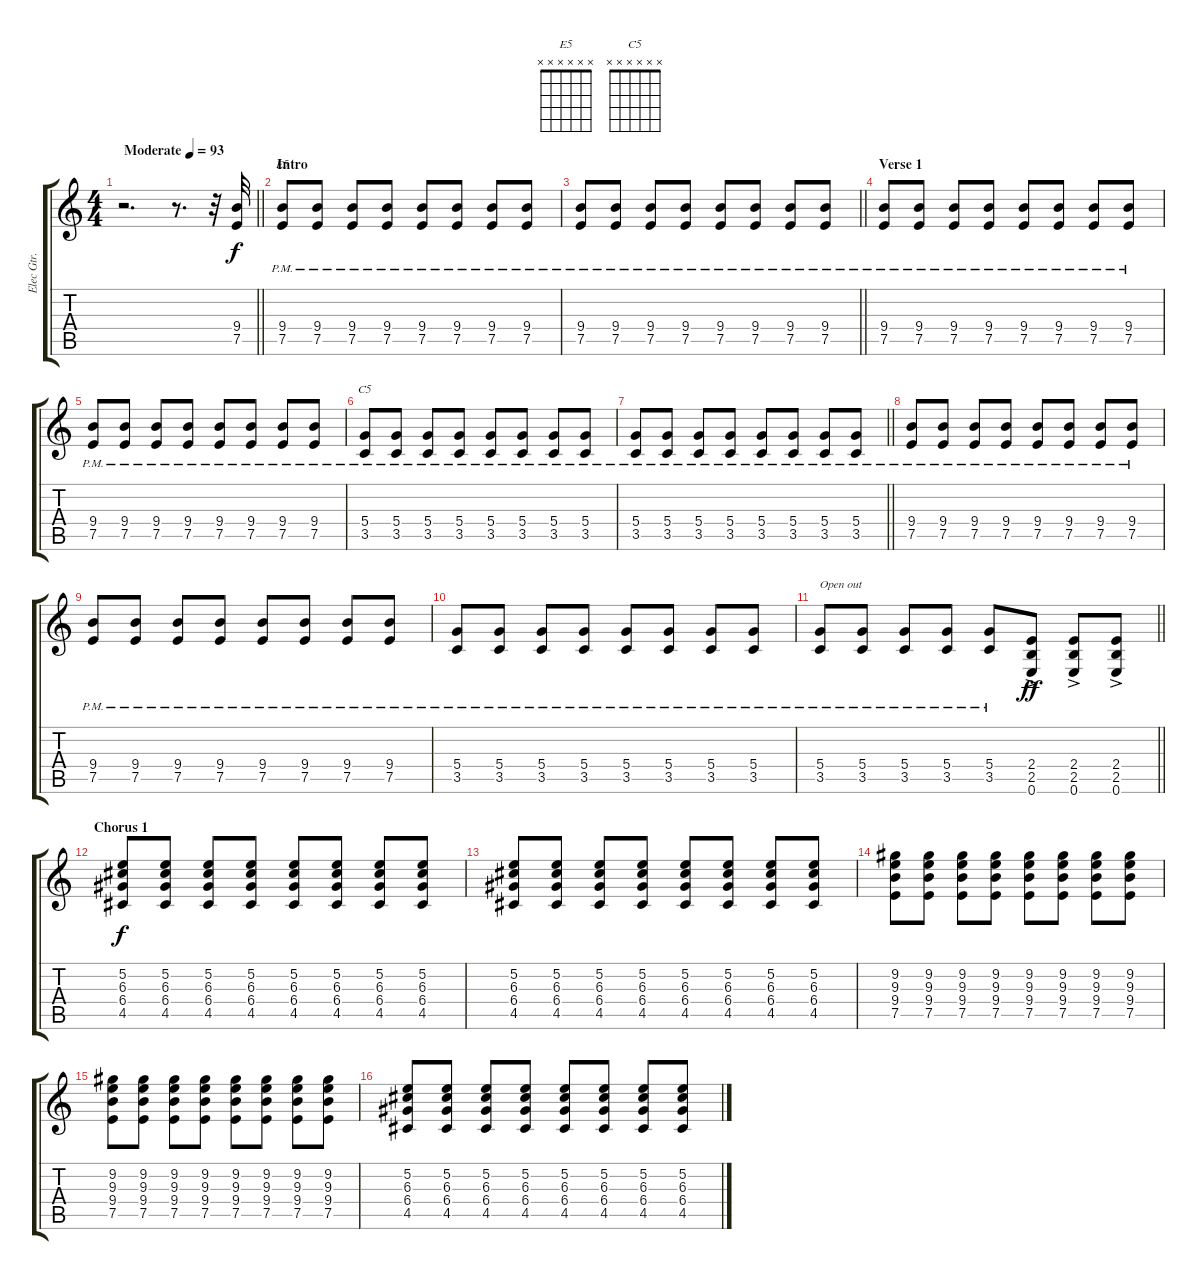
\track ("Elec Gtr. 1" "Elec Gtr. ") {instrument distortionguitar}
\staff {score tabs}
\tuning (E4 B3 G3 D3 A2 E2) {hide}
\chord ("E5" x x x x x x)
\chord ("C5" x x x x x x)
\ts (4 4)
\tempo (93 "Moderate")
\clef g2
\barLineRight lightlight
\ks c
r.2{d dy f instrument distortionguitar} r.8{d} r.32 (9.4 7.5).32 |
\section ("" "Intro")
(9.4{pm} 7.5{pm}).8{ch "E5"} (9.4{pm} 7.5{pm}).8 (9.4{pm} 7.5{pm}).8 (9.4{pm} 7.5{pm}).8 (9.4{pm} 7.5{pm}).8 (9.4{pm} 7.5{pm}).8 (9.4{pm} 7.5{pm}).8 (9.4{pm} 7.5{pm}).8 |
\barLineRight lightlight
(9.4{pm} 7.5{pm}).8 (9.4{pm} 7.5{pm}).8 (9.4{pm} 7.5{pm}).8 (9.4{pm} 7.5{pm}).8 (9.4{pm} 7.5{pm}).8 (9.4{pm} 7.5{pm}).8 (9.4{pm} 7.5{pm}).8 (9.4{pm} 7.5{pm}).8 |
\section ("" "Verse 1")
(9.4{pm} 7.5{pm}).8 (9.4{pm} 7.5{pm}).8 (9.4{pm} 7.5{pm}).8 (9.4{pm} 7.5{pm}).8 (9.4{pm} 7.5{pm}).8 (9.4{pm} 7.5{pm}).8 (9.4{pm} 7.5{pm}).8 (9.4{pm} 7.5{pm}).8 |
(9.4{pm} 7.5{pm}).8 (9.4{pm} 7.5{pm}).8 (9.4{pm} 7.5{pm}).8 (9.4{pm} 7.5{pm}).8 (9.4{pm} 7.5{pm}).8 (9.4{pm} 7.5{pm}).8 (9.4{pm} 7.5{pm}).8 (9.4{pm} 7.5{pm}).8 |
(5.4{pm} 3.5{pm}).8{ch "C5"} (5.4{pm} 3.5{pm}).8 (5.4{pm} 3.5{pm}).8 (5.4{pm} 3.5{pm}).8 (5.4{pm} 3.5{pm}).8 (5.4{pm} 3.5{pm}).8 (5.4{pm} 3.5{pm}).8 (5.4{pm} 3.5{pm}).8 |
\barLineRight lightlight
(5.4{pm} 3.5{pm}).8 (5.4{pm} 3.5{pm}).8 (5.4{pm} 3.5{pm}).8 (5.4{pm} 3.5{pm}).8 (5.4{pm} 3.5{pm}).8 (5.4{pm} 3.5{pm}).8 (5.4{pm} 3.5{pm}).8 (5.4{pm} 3.5{pm}).8 |
(9.4{pm} 7.5{pm}).8 (9.4{pm} 7.5{pm}).8 (9.4{pm} 7.5{pm}).8 (9.4{pm} 7.5{pm}).8 (9.4{pm} 7.5{pm}).8 (9.4{pm} 7.5{pm}).8 (9.4{pm} 7.5{pm}).8 (9.4{pm} 7.5{pm}).8 |
(9.4{pm} 7.5{pm}).8 (9.4{pm} 7.5{pm}).8 (9.4{pm} 7.5{pm}).8 (9.4{pm} 7.5{pm}).8 (9.4{pm} 7.5{pm}).8 (9.4{pm} 7.5{pm}).8 (9.4{pm} 7.5{pm}).8 (9.4{pm} 7.5{pm}).8 |
(5.4{pm} 3.5{pm}).8 (5.4{pm} 3.5{pm}).8 (5.4{pm} 3.5{pm}).8 (5.4{pm} 3.5{pm}).8 (5.4{pm} 3.5{pm}).8 (5.4{pm} 3.5{pm}).8 (5.4{pm} 3.5{pm}).8 (5.4{pm} 3.5{pm}).8 |
\barLineRight lightlight
(5.4{pm} 3.5{pm}).8{txt "Open out"} (5.4{pm} 3.5{pm}).8 (5.4{pm} 3.5{pm}).8 (5.4{pm} 3.5{pm}).8 (5.4{pm} 3.5{pm}).8 (2.4 2.5{ac} 0.6).8{dy ff} (2.4 2.5{ac} 0.6).8 (2.4 2.5{ac} 0.6).8 |
\section ("" "Chorus 1")
(5.2 6.3 6.4 4.5).8{dy f} (5.2 6.3 6.4 4.5).8 (5.2 6.3 6.4 4.5).8 (5.2 6.3 6.4 4.5).8 (5.2 6.3 6.4 4.5).8 (5.2 6.3 6.4 4.5).8 (5.2 6.3 6.4 4.5).8 (5.2 6.3 6.4 4.5).8 |
(5.2 6.3 6.4 4.5).8 (5.2 6.3 6.4 4.5).8 (5.2 6.3 6.4 4.5).8 (5.2 6.3 6.4 4.5).8 (5.2 6.3 6.4 4.5).8 (5.2 6.3 6.4 4.5).8 (5.2 6.3 6.4 4.5).8 (5.2 6.3 6.4 4.5).8 |
(9.2 9.3 9.4 7.5).8 (9.2 9.3 9.4 7.5).8 (9.2 9.3 9.4 7.5).8 (9.2 9.3 9.4 7.5).8 (9.2 9.3 9.4 7.5).8 (9.2 9.3 9.4 7.5).8 (9.2 9.3 9.4 7.5).8 (9.2 9.3 9.4 7.5).8 |
(9.2 9.3 9.4 7.5).8 (9.2 9.3 9.4 7.5).8 (9.2 9.3 9.4 7.5).8 (9.2 9.3 9.4 7.5).8 (9.2 9.3 9.4 7.5).8 (9.2 9.3 9.4 7.5).8 (9.2 9.3 9.4 7.5).8 (9.2 9.3 9.4 7.5).8 |
(5.2 6.3 6.4 4.5).8 (5.2 6.3 6.4 4.5).8 (5.2 6.3 6.4 4.5).8 (5.2 6.3 6.4 4.5).8 (5.2 6.3 6.4 4.5).8 (5.2 6.3 6.4 4.5).8 (5.2 6.3 6.4 4.5).8 (5.2 6.3 6.4 4.5).8
